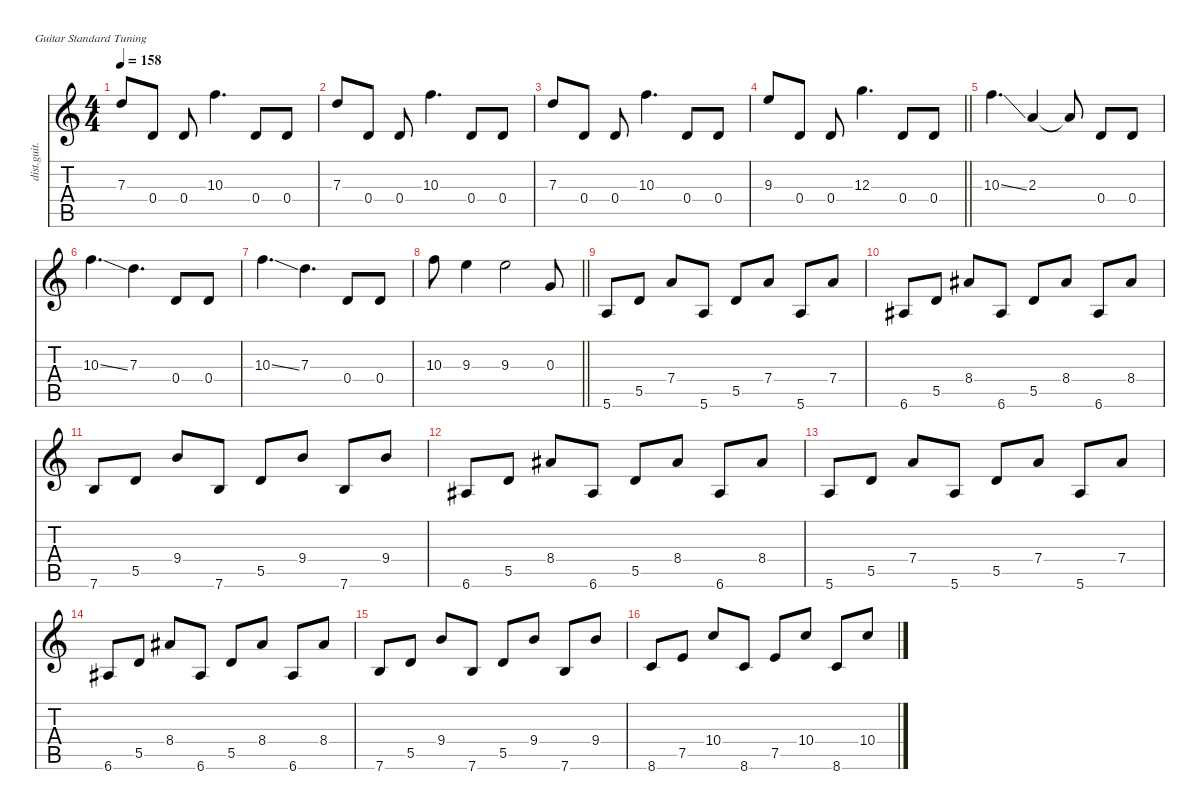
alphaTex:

\defaultSystemsLayout 4
\hideDynamics
\bracketExtendMode nobrackets
\otherSystemsTrackNameOrientation horizontal
\track ("Mustaine" "dist.guit.") {defaultSystemsLayout 8 instrument distortionguitar}
\staff {score tabs}
\tuning (E4 B3 G3 D3 A2 E2)
\ts (4 4)
\tempo 158
\clef g2
\ks c
7.3.8{dy f beam Up} 0.4.8{beam Up} 0.4.8{beam Up} 10.3.4{d beam Down} 0.4.8{beam Up} 0.4.8{beam Up} |
7.3.8{beam Up} 0.4.8{beam Up} 0.4.8{beam Up} 10.3.4{d beam Down} 0.4.8{beam Up} 0.4.8{beam Up} |
7.3.8{beam Up} 0.4.8{beam Up} 0.4.8{beam Up} 10.3.4{d beam Down} 0.4.8{beam Up} 0.4.8{beam Up} |
\barLineRight lightlight
9.3.8{beam Up} 0.4.8{beam Up} 0.4.8{beam Up} 12.3.4{d beam Down} 0.4.8{beam Up} 0.4.8{beam Up} |
10.3{ss}.4{d beam Down} 2.3.4{beam Up} 2.3{t}.8{beam Up} 0.4.8{beam Up} 0.4.8{beam Up} |
10.3{ss}.4{d beam Down} 7.3.4{d beam Down} 0.4.8{beam Up} 0.4.8{beam Up} |
10.3{ss}.4{d beam Down} 7.3.4{d beam Down} 0.4.8{beam Up} 0.4.8{beam Up} |
\barLineRight lightlight
10.3.8{beam Down} 9.3.4{beam Down} 9.3.2{beam Down} 0.3.8{beam Up} |
5.6.8{beam Up} 5.5.8{beam Up} 7.4.8{beam Up} 5.6.8{beam Up} 5.5.8{beam Up} 7.4.8{beam Up} 5.6.8{beam Up} 7.4.8{beam Up} |
6.6{acc #}.8{beam Up} 5.5.8{beam Up} 8.4{acc #}.8{beam Up} 6.6{acc #}.8{beam Up} 5.5.8{beam Up} 8.4{acc #}.8{beam Up} 6.6{acc #}.8{beam Up} 8.4{acc #}.8{beam Up} |
7.6.8{beam Up} 5.5.8{beam Up} 9.4.8{beam Up} 7.6.8{beam Up} 5.5.8{beam Up} 9.4.8{beam Up} 7.6.8{beam Up} 9.4.8{beam Up} |
6.6{acc #}.8{beam Up} 5.5.8{beam Up} 8.4{acc #}.8{beam Up} 6.6{acc #}.8{beam Up} 5.5.8{beam Up} 8.4{acc #}.8{beam Up} 6.6{acc #}.8{beam Up} 8.4{acc #}.8{beam Up} |
5.6.8{beam Up} 5.5.8{beam Up} 7.4.8{beam Up} 5.6.8{beam Up} 5.5.8{beam Up} 7.4.8{beam Up} 5.6.8{beam Up} 7.4.8{beam Up} |
6.6{acc #}.8{beam Up} 5.5.8{beam Up} 8.4{acc #}.8{beam Up} 6.6{acc #}.8{beam Up} 5.5.8{beam Up} 8.4{acc #}.8{beam Up} 6.6{acc #}.8{beam Up} 8.4{acc #}.8{beam Up} |
7.6.8{beam Up} 5.5.8{beam Up} 9.4.8{beam Up} 7.6.8{beam Up} 5.5.8{beam Up} 9.4.8{beam Up} 7.6.8{beam Up} 9.4.8{beam Up} |
8.6.8{beam Up} 7.5.8{beam Up} 10.4.8{beam Up} 8.6.8{beam Up} 7.5.8{beam Up} 10.4.8{beam Up} 8.6.8{beam Up} 10.4.8{beam Up}
